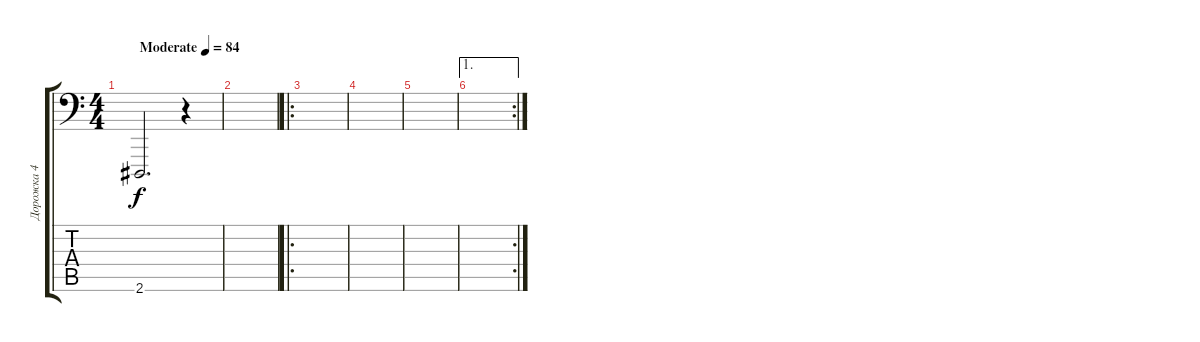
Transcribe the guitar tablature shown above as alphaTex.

\track ("Дорожка 4" "Дорожка 4") {instrument fx1rain}
\staff {score tabs}
\tuning (Eb4 Bb3 Gb3 Db3 Ab2 Db1) {hide}
\ts (4 4)
\tempo (84 "Moderate")
\clef f4
\ks c
2.6.2{d dy f instrument fx1rain} r.4 |
|
\ro
|
|
|
\ae 1
\rc 2
